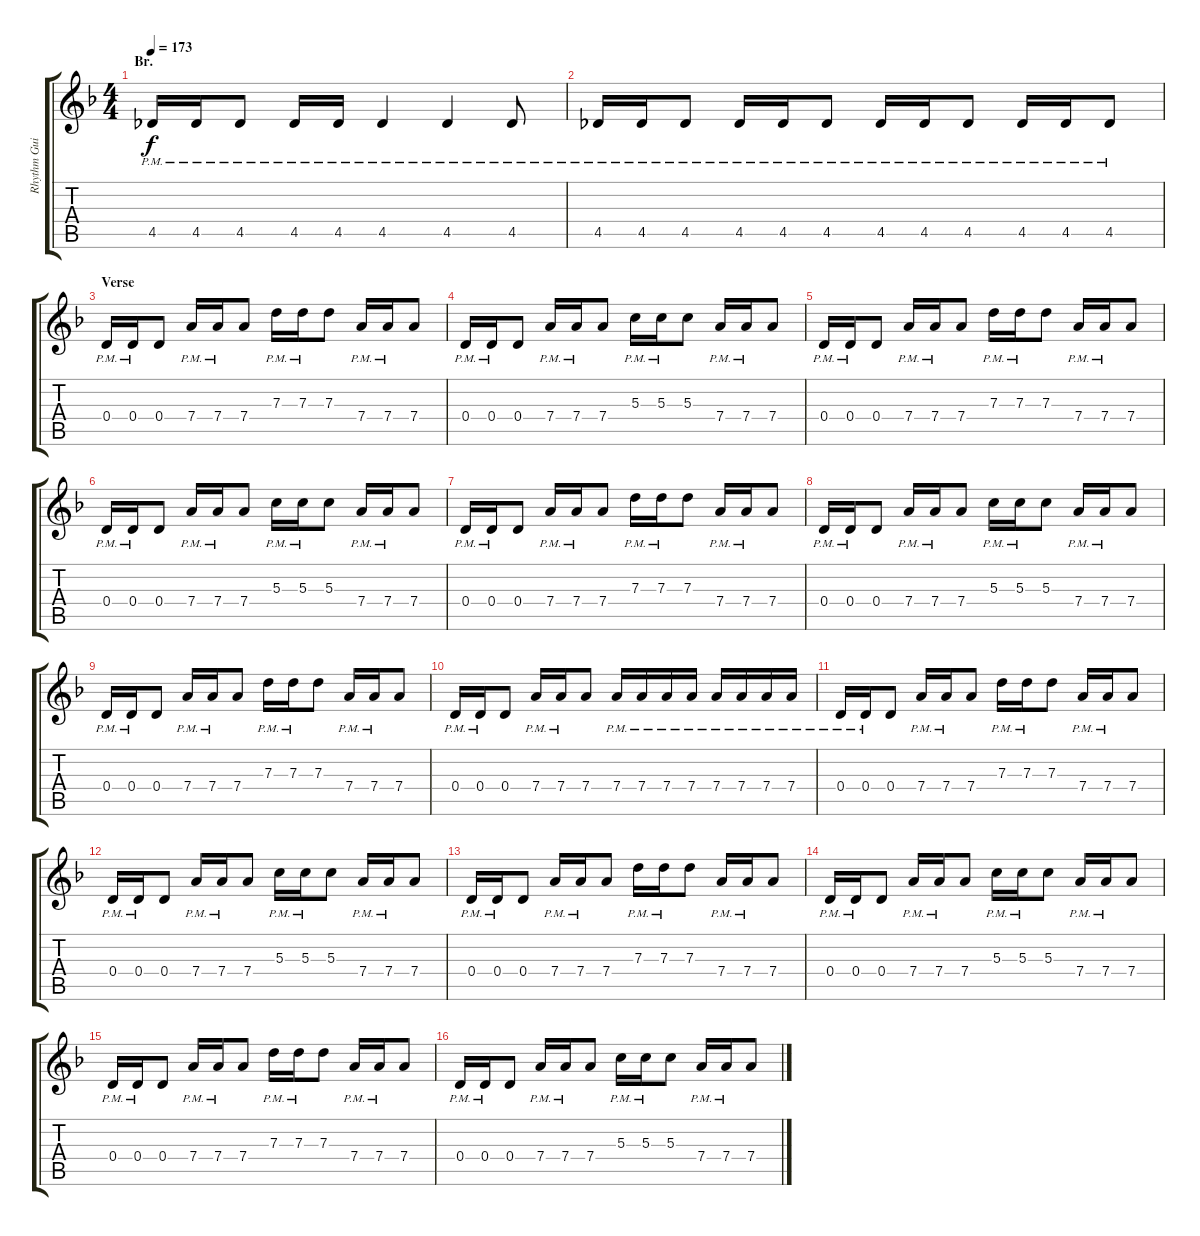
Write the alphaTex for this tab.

\track ("Rhythm Guitar 2" "Rhythm Gui") {instrument distortionguitar}
\staff {score tabs}
\tuning (E4 B3 G3 D3 A2 E2) {hide}
\ts (4 4)
\section ("" "Br.")
\tempo 173
\clef g2
\ks dminor
4.5{pm}.16{dy f} 4.5{pm}.16 4.5{pm}.8 4.5{pm}.16 4.5{pm}.16 4.5{pm}.4 4.5{pm}.4 4.5{pm}.8 |
4.5{pm}.16 4.5{pm}.16 4.5{pm}.8 4.5{pm}.16 4.5{pm}.16 4.5{pm}.8 4.5{pm}.16 4.5{pm}.16 4.5{pm}.8 4.5{pm}.16 4.5{pm}.16 4.5{pm}.8 |
\section ("" "Verse")
0.4{pm}.16 0.4{pm}.16 0.4.8 7.4{pm}.16 7.4{pm}.16 7.4.8 7.3{pm}.16 7.3{pm}.16 7.3.8 7.4{pm}.16 7.4{pm}.16 7.4.8 |
0.4{pm}.16 0.4{pm}.16 0.4.8 7.4{pm}.16 7.4{pm}.16 7.4.8 5.3{pm}.16 5.3{pm}.16 5.3.8 7.4{pm}.16 7.4{pm}.16 7.4.8 |
0.4{pm}.16 0.4{pm}.16 0.4.8 7.4{pm}.16 7.4{pm}.16 7.4.8 7.3{pm}.16 7.3{pm}.16 7.3.8 7.4{pm}.16 7.4{pm}.16 7.4.8 |
0.4{pm}.16 0.4{pm}.16 0.4.8 7.4{pm}.16 7.4{pm}.16 7.4.8 5.3{pm}.16 5.3{pm}.16 5.3.8 7.4{pm}.16 7.4{pm}.16 7.4.8 |
0.4{pm}.16 0.4{pm}.16 0.4.8 7.4{pm}.16 7.4{pm}.16 7.4.8 7.3{pm}.16 7.3{pm}.16 7.3.8 7.4{pm}.16 7.4{pm}.16 7.4.8 |
0.4{pm}.16 0.4{pm}.16 0.4.8 7.4{pm}.16 7.4{pm}.16 7.4.8 5.3{pm}.16 5.3{pm}.16 5.3.8 7.4{pm}.16 7.4{pm}.16 7.4.8 |
0.4{pm}.16 0.4{pm}.16 0.4.8 7.4{pm}.16 7.4{pm}.16 7.4.8 7.3{pm}.16 7.3{pm}.16 7.3.8 7.4{pm}.16 7.4{pm}.16 7.4.8 |
0.4{pm}.16 0.4{pm}.16 0.4.8 7.4{pm}.16 7.4{pm}.16 7.4.8 7.4{pm}.16 7.4{pm}.16 7.4{pm}.16 7.4{pm}.16 7.4{pm}.16 7.4{pm}.16 7.4{pm}.16 7.4{pm}.16 |
0.4{pm}.16 0.4{pm}.16 0.4.8 7.4{pm}.16 7.4{pm}.16 7.4.8 7.3{pm}.16 7.3{pm}.16 7.3.8 7.4{pm}.16 7.4{pm}.16 7.4.8 |
0.4{pm}.16 0.4{pm}.16 0.4.8 7.4{pm}.16 7.4{pm}.16 7.4.8 5.3{pm}.16 5.3{pm}.16 5.3.8 7.4{pm}.16 7.4{pm}.16 7.4.8 |
0.4{pm}.16 0.4{pm}.16 0.4.8 7.4{pm}.16 7.4{pm}.16 7.4.8 7.3{pm}.16 7.3{pm}.16 7.3.8 7.4{pm}.16 7.4{pm}.16 7.4.8 |
0.4{pm}.16 0.4{pm}.16 0.4.8 7.4{pm}.16 7.4{pm}.16 7.4.8 5.3{pm}.16 5.3{pm}.16 5.3.8 7.4{pm}.16 7.4{pm}.16 7.4.8 |
0.4{pm}.16 0.4{pm}.16 0.4.8 7.4{pm}.16 7.4{pm}.16 7.4.8 7.3{pm}.16 7.3{pm}.16 7.3.8 7.4{pm}.16 7.4{pm}.16 7.4.8 |
0.4{pm}.16 0.4{pm}.16 0.4.8 7.4{pm}.16 7.4{pm}.16 7.4.8 5.3{pm}.16 5.3{pm}.16 5.3.8 7.4{pm}.16 7.4{pm}.16 7.4.8
